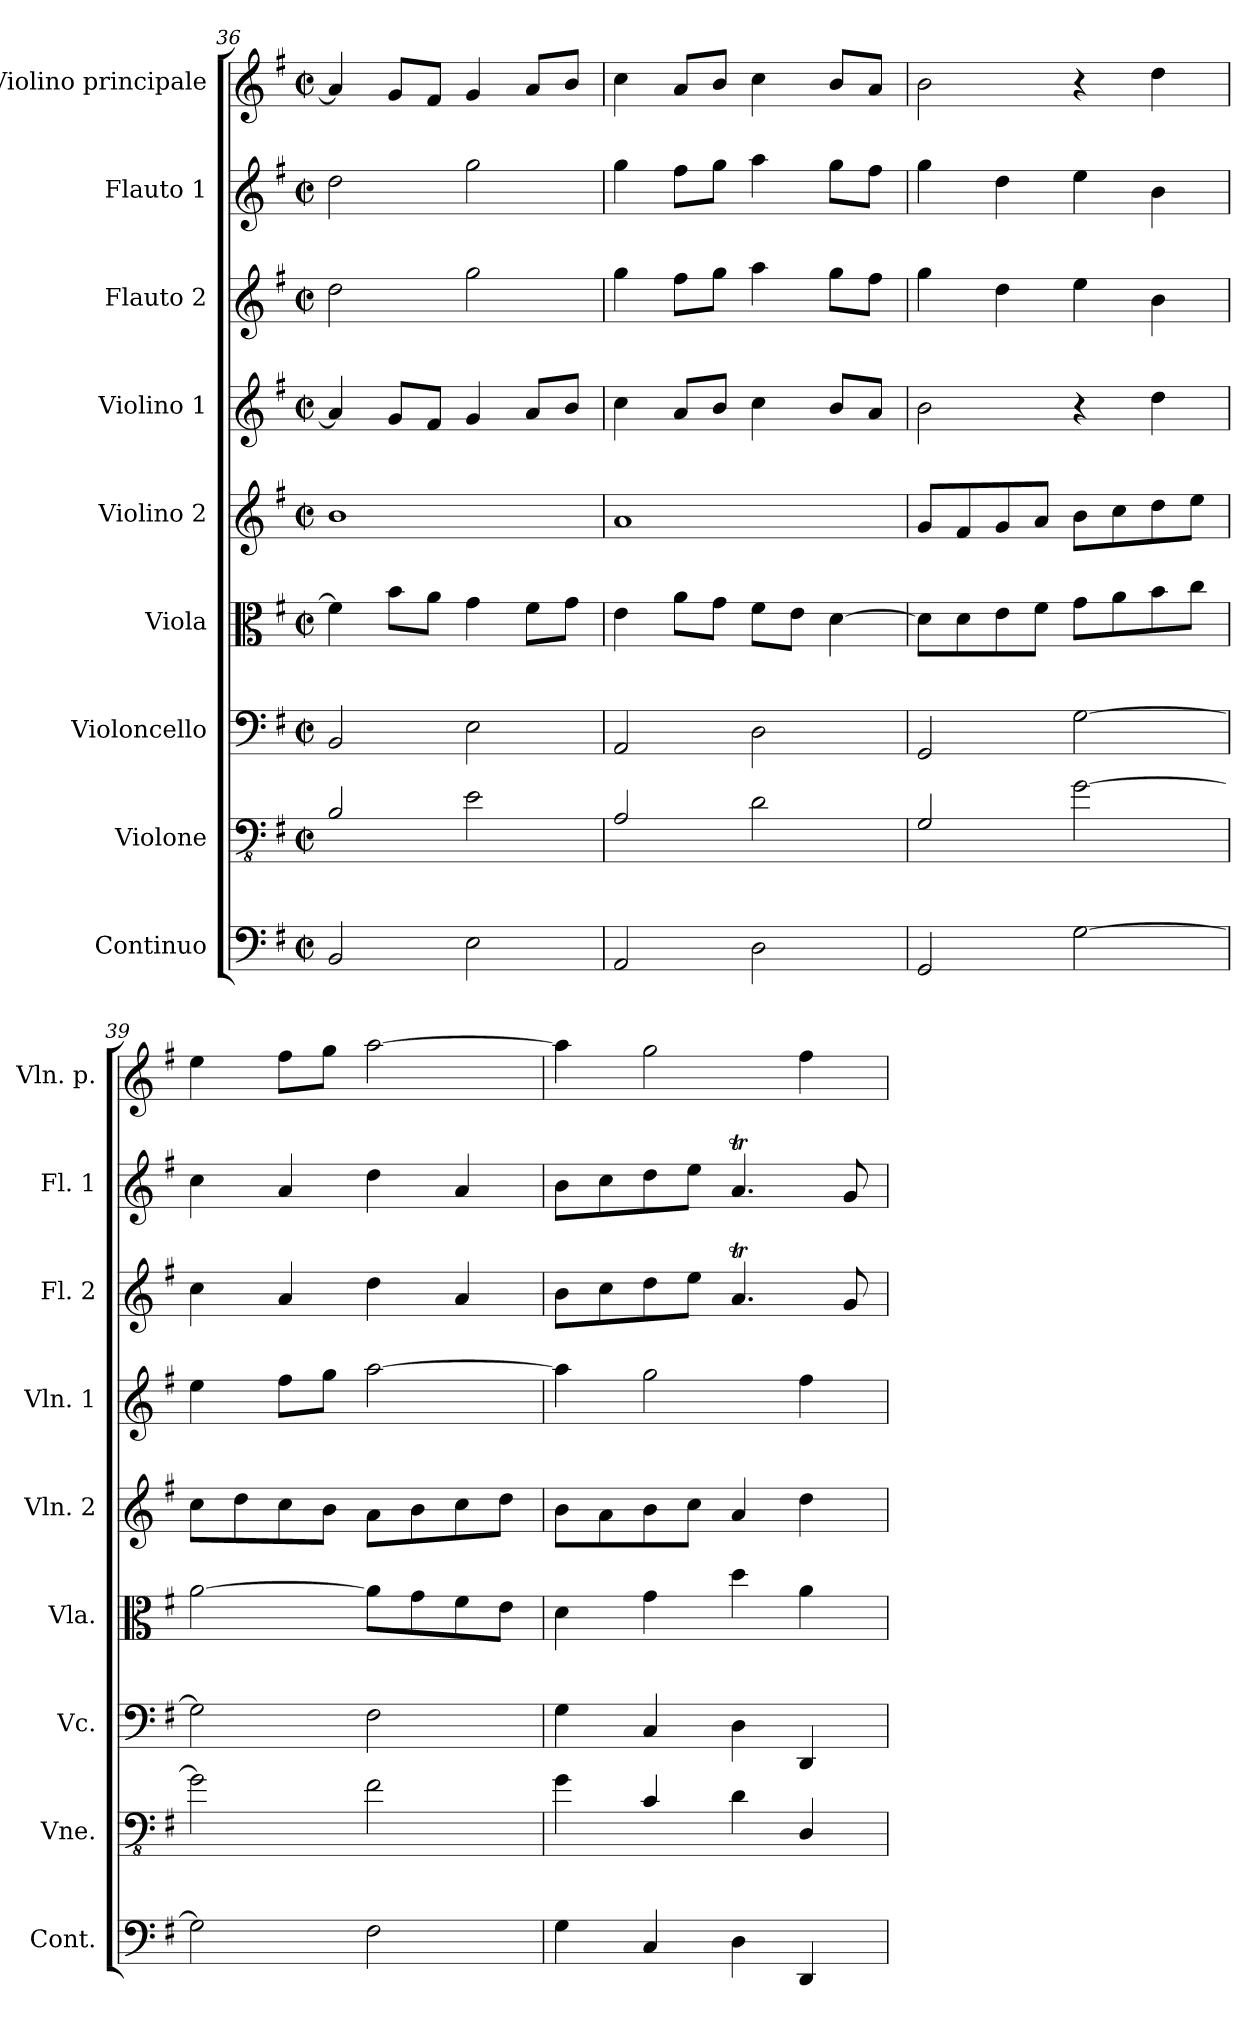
**kern	**kern	**kern	**kern	**kern	**kern	**kern	**kern	**kern
*part9	*part8	*part7	*part6	*part5	*part4	*part3	*part2	*part1
*staff9	*staff8	*staff7	*staff6	*staff5	*staff4	*staff3	*staff2	*staff1
*I"Continuo	*I"Violone	*I"Violoncello	*I"Viola	*I"Violino 2	*I"Violino 1	*I"Flauto 2	*I"Flauto 1	*I"Violino principale
*I'Cont.	*I'Vne.	*I'Vc.	*I'Vla.	*I'Vln. 2	*I'Vln. 1	*I'Fl. 2	*I'Fl. 1	*I'Vln. p.
*clefF4	*clefFv4	*clefF4	*clefC3	*clefG2	*clefG2	*clefG2	*clefG2	*clefG2
*	*ITrd7c12	*	*	*	*	*	*	*
*k[f#]	*k[f#]	*k[f#]	*k[f#]	*k[f#]	*k[f#]	*k[f#]	*k[f#]	*k[f#]
*M2/2	*M2/2	*M2/2	*M2/2	*M2/2	*M2/2	*M2/2	*M2/2	*M2/2
*met(c|)	*met(c|)	*met(c|)	*met(c|)	*met(c|)	*met(c|)	*met(c|)	*met(c|)	*met(c|)
=36	=36	=36	=36	=36	=36	=36	=36	=36
2BB/	2BBB/	2BB/	4f#\]	1b	4a/]	2dd\	2dd\	4a/]
.	.	.	8b\L	.	8g/L	.	.	8g/L
.	.	.	8a\J	.	8f#/J	.	.	8f#/J
2E\	2EE\	2E\	4g\	.	4g/	2gg\	2gg\	4g/
.	.	.	8f#\L	.	8a/L	.	.	8a/L
.	.	.	8g\J	.	8b/J	.	.	8b/J
=37	=37	=37	=37	=37	=37	=37	=37	=37
2AA/	2AAA/	2AA/	4e\	1a	4cc\	4gg\	4gg\	4cc\
.	.	.	8a\L	.	8a/L	8ff#\L	8ff#\L	8a/L
.	.	.	8g\J	.	8b/J	8gg\J	8gg\J	8b/J
2D\	2DD\	2D\	8f#\L	.	4cc\	4aa\	4aa\	4cc\
.	.	.	8e\J	.	.	.	.	.
.	.	.	[4d\	.	8b/L	8gg\L	8gg\L	8b/L
.	.	.	.	.	8a/J	8ff#\J	8ff#\J	8a/J
!!LO:PB:g=z
=38	=38	=38	=38	=38	=38	=38	=38	=38
2GG/	2GGG/	2GG/	8d\L]	8g/L	2b\	4gg\	4gg\	2b\
.	.	.	8d\	8f#/	.	.	.	.
.	.	.	8e\	8g/	.	4dd\	4dd\	.
.	.	.	8f#\J	8a/J	.	.	.	.
[2G\	[2GG\	[2G\	8g\L	8b\L	4r	4ee\	4ee\	4r
.	.	.	8a\	8cc\	.	.	.	.
.	.	.	8b\	8dd\	4dd\	4b\	4b\	4dd\
.	.	.	8cc\J	8ee\J	.	.	.	.
=39	=39	=39	=39	=39	=39	=39	=39	=39
2G\]	2GG\]	2G\]	[2a\	8cc\L	4ee\	4cc\	4cc\	4ee\
.	.	.	.	8dd\	.	.	.	.
.	.	.	.	8cc\	8ff#\L	4a/	4a/	8ff#\L
.	.	.	.	8b\J	8gg\J	.	.	8gg\J
2F#\	2FF#\	2F#\	8a\L]	8a\L	[2aa\	4dd\	4dd\	[2aa\
.	.	.	8g\	8b\	.	.	.	.
.	.	.	8f#\	8cc\	.	4a/	4a/	.
.	.	.	8e\J	8dd\J	.	.	.	.
=40	=40	=40	=40	=40	=40	=40	=40	=40
4G\	4GG\	4G\	4d\	8b\L	4aa\]	8b\L	8b\L	4aa\]
.	.	.	.	8a\	.	8cc\	8cc\	.
4C/	4CC/	4C/	4g\	8b\	2gg\	8dd\	8dd\	2gg\
.	.	.	.	8cc\J	.	8ee\J	8ee\J	.
4D\	4DD\	4D\	4dd\	4a/	.	4.aT/	4.aT/	.
4DD/	4DDD/	4DD/	4a\	4dd\	4ff#\	.	.	4ff#\
.	.	.	.	.	.	8g/	8g/	.
=	=	=	=	=	=	=	=	=
*-	*-	*-	*-	*-	*-	*-	*-	*-
